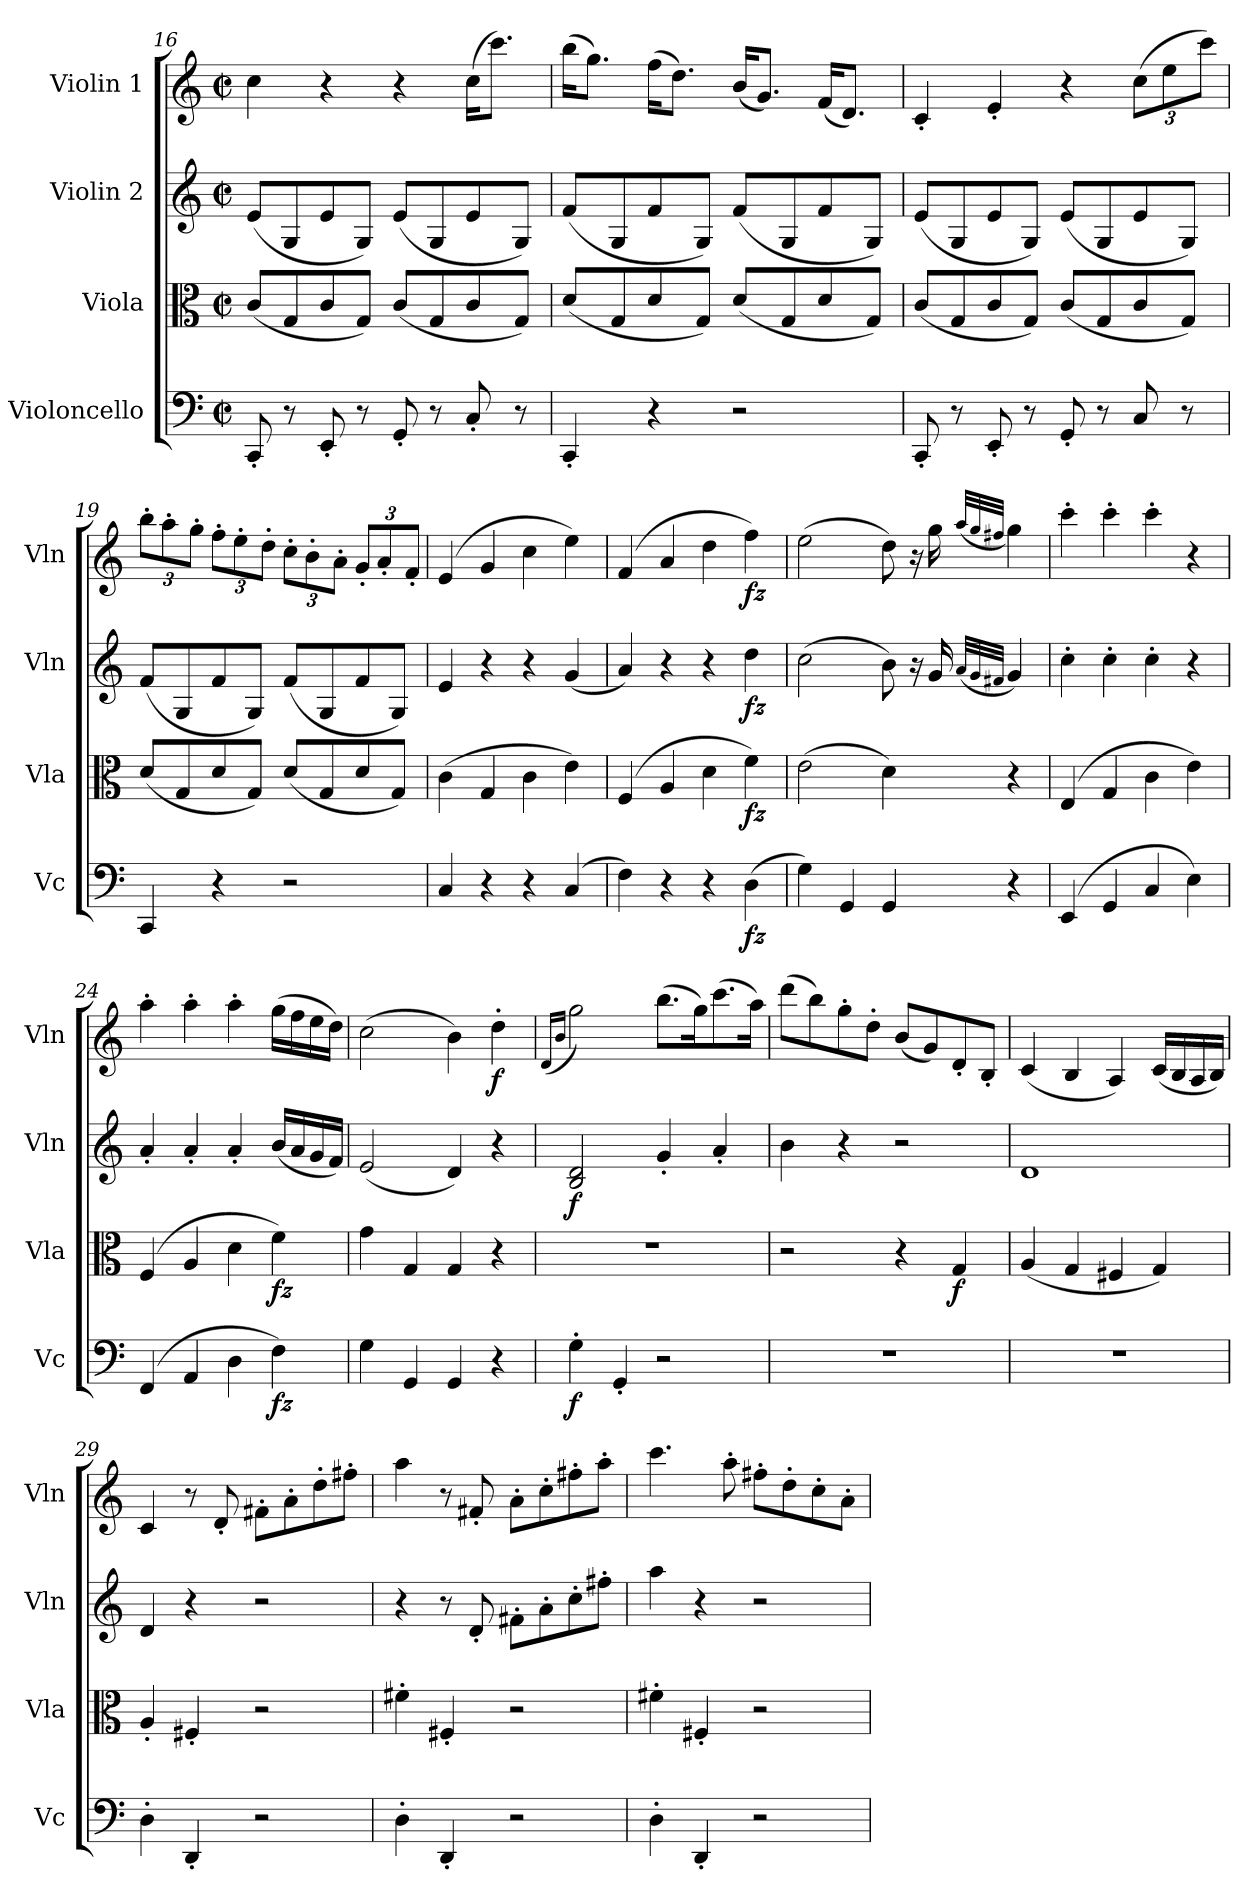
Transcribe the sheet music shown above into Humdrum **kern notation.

**kern	**dynam	**kern	**dynam	**kern	**dynam	**kern	**dynam
*part4	*part4	*part3	*part3	*part2	*part2	*part1	*part1
*staff4	*staff4	*staff3	*staff3	*staff2	*staff2	*staff1	*staff1
*I"Violoncello	*	*I"Viola	*	*I"Violin 2	*	*I"Violin 1	*
*I'Vc	*	*I'Vla	*	*I'Vln	*	*I'Vln	*
*clefF4	*	*clefC3	*	*clefG2	*	*clefG2	*
*k[]	*	*k[]	*	*k[]	*	*k[]	*
*M2/2	*	*M2/2	*	*M2/2	*	*M2/2	*
*met(c|)	*	*met(c|)	*	*met(c|)	*	*met(c|)	*
=16	=16	=16	=16	=16	=16	=16	=16
8CC'/	.	(8c/L	.	(8e/L	.	4cc\	.
8r	.	8G/	.	8G/	.	.	.
8EE'/	.	8c/	.	8e/	.	4r	.
8r	.	8G/J)	.	8G/J)	.	.	.
8GG'/	.	(8c/L	.	(8e/L	.	4r	.
8r	.	8G/	.	8G/	.	.	.
8C'/	.	8c/	.	8e/	.	(16cc\KL	.
.	.	.	.	.	.	8.ccc\J)	.
8r	.	8G/J)	.	8G/J)	.	.	.
!!LO:LB:g=z
=17	=17	=17	=17	=17	=17	=17	=17
4CC'/	.	(8d/L	.	(8f/L	.	(16bb\KL	.
.	.	.	.	.	.	8.gg\J)	.
.	.	8G/	.	8G/	.	.	.
4r	.	8d/	.	8f/	.	(16ff\KL	.
.	.	.	.	.	.	8.dd\J)	.
.	.	8G/J)	.	8G/J)	.	.	.
2r	.	(8d/L	.	(8f/L	.	(16b/KL	.
.	.	.	.	.	.	8.g/J)	.
.	.	8G/	.	8G/	.	.	.
.	.	8d/	.	8f/	.	(16f/KL	.
.	.	.	.	.	.	8.d/J)	.
.	.	8G/J)	.	8G/J)	.	.	.
=18	=18	=18	=18	=18	=18	=18	=18
8CC'/	.	(8c/L	.	(8e/L	.	4c'/	.
8r	.	8G/	.	8G/	.	.	.
8EE'/	.	8c/	.	8e/	.	4e'/	.
8r	.	8G/J)	.	8G/J)	.	.	.
8GG'/	.	(8c/L	.	(8e/L	.	4r	.
8r	.	8G/	.	8G/	.	.	.
*	*	*	*	*	*	*Xbrackettup	*
8C/	.	8c/	.	8e/	.	(12cc\L	.
.	.	.	.	.	.	12ee\	.
8r	.	8G/J)	.	8G/J)	.	.	.
.	.	.	.	.	.	12ccc\J)	.
=19	=19	=19	=19	=19	=19	=19	=19
4CC/	.	(8d/L	.	(8f/L	.	12bb'\L	.
.	.	.	.	.	.	12aa'\	.
.	.	8G/	.	8G/	.	.	.
.	.	.	.	.	.	12gg'\J	.
4r	.	8d/	.	8f/	.	12ff'\L	.
.	.	.	.	.	.	12ee'\	.
.	.	8G/J)	.	8G/J)	.	.	.
.	.	.	.	.	.	12dd'\J	.
2r	.	(8d/L	.	(8f/L	.	12cc'\L	.
.	.	.	.	.	.	12b'\	.
.	.	8G/	.	8G/	.	.	.
.	.	.	.	.	.	12a'\J	.
.	.	8d/	.	8f/	.	12g'/L	.
.	.	.	.	.	.	12a'/	.
.	.	8G/J)	.	8G/J)	.	.	.
.	.	.	.	.	.	12f'/J	.
=20	=20	=20	=20	=20	=20	=20	=20
4C/	.	(4c\	.	4e/	.	(4e/	.
4r	.	4G/	.	4r	.	4g/	.
4r	.	4c\	.	4r	.	4cc\	.
(4C/	.	4e\)	.	(4g/	.	4ee\)	.
!!LO:LB:g=z
=21	=21	=21	=21	=21	=21	=21	=21
4F\)	.	(4F/	.	4a/)	.	(4f/	.
4r	.	4A/	.	4r	.	4a/	.
4r	.	4d\	.	4r	.	4dd\	.
!	!LO:DY:b	!	!LO:DY:b	!	!LO:DY:b	!	!LO:DY:b
(4D\	fz	4f\)	fz	4dd\	fz	4ff\)	fz
=22	=22	=22	=22	=22	=22	=22	=22
4G\)	.	(2e\	.	(2cc\	.	(2ee\	.
4GG/	.	.	.	.	.	.	.
4GG/	.	4d\)	.	8b\)	.	8dd\)	.
.	.	.	.	16r	.	16r	.
.	.	.	.	16g/	.	16gg\	.
.	.	.	.	(32qa/LLL	.	(32qaa/LLL	.
.	.	.	.	32qg/	.	32qgg/	.
.	.	.	.	32qf#X/JJJ	.	32qff#X/JJJ	.
4r	.	4r	.	4g/)	.	4gg\)	.
!!LO:PB:g=z
=23	=23	=23	=23	=23	=23	=23	=23
(4EE/	.	(4E/	.	4cc'\	.	4ccc'\	.
4GG/	.	4G/	.	4cc'\	.	4ccc'\	.
4C/	.	4c\	.	4cc'\	.	4ccc'\	.
4E\)	.	4e\)	.	4r	.	4r	.
=24	=24	=24	=24	=24	=24	=24	=24
(4FF/	.	(4F/	.	4a'/	.	4aa'\	.
4AA/	.	4A/	.	4a'/	.	4aa'\	.
4D\	.	4d\	.	4a'/	.	4aa'\	.
!	!LO:DY:b	!	!LO:DY:b	!	!	!	!
4F\)	fz	4f\)	fz	(16b/LL	.	(16gg\LL	.
.	.	.	.	16a/	.	16ff\	.
.	.	.	.	16g/	.	16ee\	.
.	.	.	.	16f/JJ)	.	16dd\JJ)	.
=25	=25	=25	=25	=25	=25	=25	=25
4G\	.	4g\	.	(2e/	.	(2cc\	.
4GG/	.	4G/	.	.	.	.	.
4GG/	.	4G/	.	4d/)	.	4b\)	.
!	!	!	!	!	!	!	!LO:DY:b
4r	.	4r	.	4r	.	4dd'\	f
=26	=26	=26	=26	=26	=26	=26	=26
.	.	.	.	.	.	(16qd/LL	.
.	.	.	.	.	.	16qb/JJ	.
!	!LO:DY:b	!	!	!	!LO:DY:b	!	!
4G'\	f	1r	.	2B/ 2d/	f	2gg\)	.
4GG'/	.	.	.	.	.	.	.
2r	.	.	.	4g'/	.	(8.bb\L	.
.	.	.	.	.	.	16gg\K)	.
.	.	.	.	4a'/	.	(8.ccc\	.
.	.	.	.	.	.	16aa\Jk)	.
=27	=27	=27	=27	=27	=27	=27	=27
1r	.	2r	.	4b\	.	(8ddd\L	.
.	.	.	.	.	.	8bb\)	.
.	.	.	.	4r	.	8gg'\	.
.	.	.	.	.	.	8dd'\J	.
.	.	4r	.	2r	.	(8b/L	.
.	.	.	.	.	.	8g/)	.
!	!	!	!LO:DY:b	!	!	!	!
.	.	4G/	f	.	.	8d'/	.
.	.	.	.	.	.	8B'/J	.
!!LO:LB:g=z
=28	=28	=28	=28	=28	=28	=28	=28
1r	.	(4A/	.	1d	.	(4c/	.
.	.	4G/	.	.	.	4B/	.
.	.	4F#X/	.	.	.	4A/)	.
.	.	4G/)	.	.	.	(16c/LL	.
.	.	.	.	.	.	16B/	.
.	.	.	.	.	.	16A/	.
.	.	.	.	.	.	16B/JJ)	.
!!LO:LB:g=z
=29	=29	=29	=29	=29	=29	=29	=29
4D'\	.	4A'/	.	4d/	.	4c/	.
4DD'/	.	4F#X'/	.	4r	.	8r	.
.	.	.	.	.	.	8d'/	.
2r	.	2r	.	2r	.	8f#X'\L	.
.	.	.	.	.	.	8a'\	.
.	.	.	.	.	.	8dd'\	.
.	.	.	.	.	.	8ff#X'\J	.
=30	=30	=30	=30	=30	=30	=30	=30
4D'\	.	4f#X'\	.	4r	.	4aa\	.
4DD'/	.	4F#X'/	.	8r	.	8r	.
.	.	.	.	8d'/	.	8f#X'/	.
2r	.	2r	.	8f#X'\L	.	8a'\L	.
.	.	.	.	8a'\	.	8cc'\	.
.	.	.	.	8cc'\	.	8ff#X'\	.
.	.	.	.	8ff#X'\J	.	8aa'\J	.
=31	=31	=31	=31	=31	=31	=31	=31
4D'\	.	4f#X'\	.	4aa\	.	4.ccc\	.
4DD'/	.	4F#X'/	.	4r	.	.	.
.	.	.	.	.	.	8aa'\	.
2r	.	2r	.	2r	.	8ff#X'\L	.
.	.	.	.	.	.	8dd'\	.
.	.	.	.	.	.	8cc'\	.
.	.	.	.	.	.	8a'\J	.
=	=	=	=	=	=	=	=
*-	*-	*-	*-	*-	*-	*-	*-
